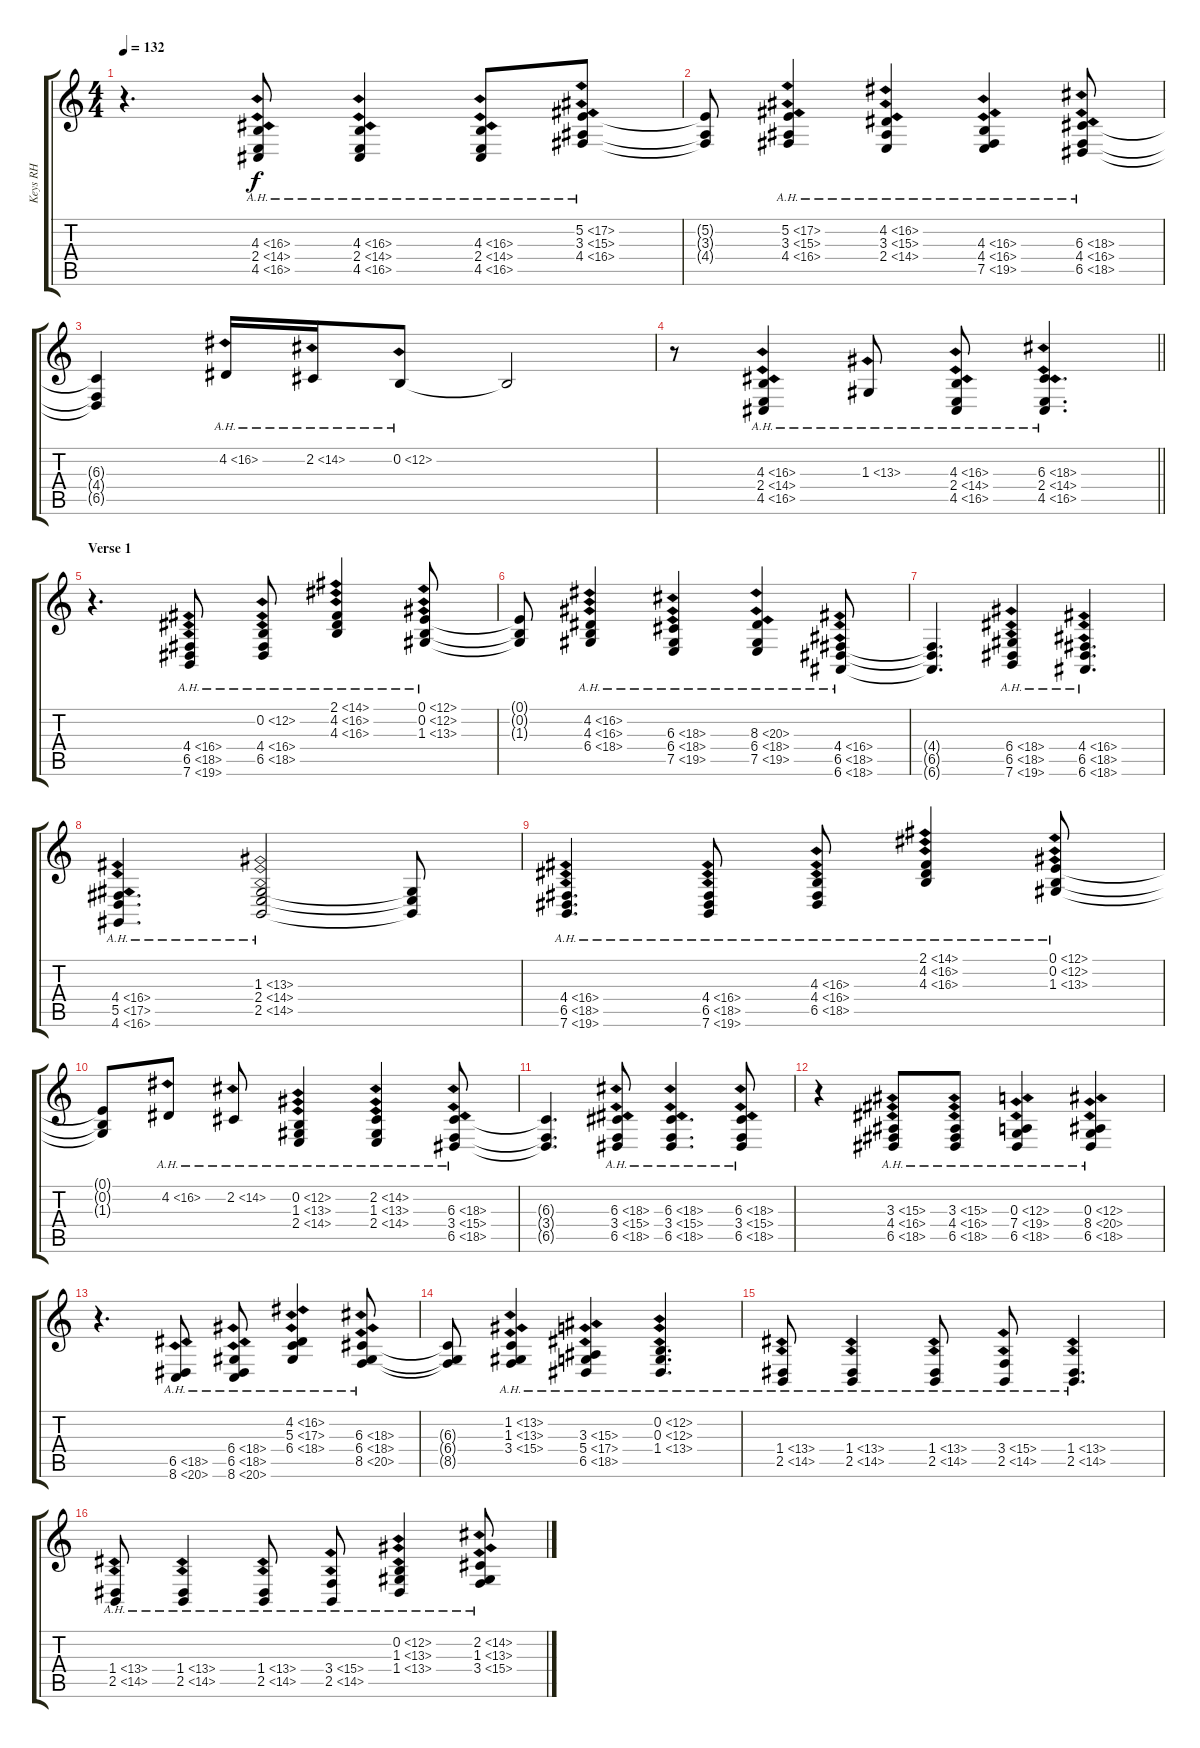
\track ("Keys RH" "Keys RH") {instrument electricpiano1}
\staff {score tabs}
\tuning (E4 B3 G3 D3 A2 E2) {hide}
\ts (4 4)
\tempo 132
\clef g2
\ks c
r.4{d dy f} (4.3{ah 12} 2.4{ah 12} 4.5{ah 12}).8 (4.3{ah 12} 2.4{ah 12} 4.5{ah 12}).4 (4.3{ah 12} 2.4{ah 12} 4.5{ah 12}).8 (5.2{ah 12} 3.3{ah 12} 4.4{ah 12}).8 |
(5.2{t} 3.3{t} 4.4{t}).8 (5.2{ah 12} 3.3{ah 12} 4.4{ah 12}).4 (4.2{ah 12} 3.3{ah 12} 2.4{ah 12}).4 (4.3{ah 12} 4.4{ah 12} 7.5{ah 12}).4 (6.3{ah 12} 4.4{ah 12} 6.5{ah 12}).8 |
(6.3{t} 4.4{t} 6.5{t}).4 4.2{ah 12}.16 2.2{ah 12}.16 0.2{ah 12}.8 0.2{t}.2 |
\barLineRight lightlight
r.8 (4.3{ah 12} 2.4{ah 12} 4.5{ah 12}).4 1.3{ah 12}.8 (4.3{ah 12} 2.4{ah 12} 4.5{ah 12}).8 (6.3{ah 12} 2.4{ah 12} 4.5{ah 12}).4{d} |
\section ("" "Verse 1")
r.4{d} (4.4{ah 12} 6.5{ah 12} 7.6{ah 12}).8 (0.2{ah 12} 4.4{ah 12} 6.5{ah 12}).8 (2.1{ah 12} 4.2{ah 12} 4.3{ah 12}).4 (0.1{ah 12} 0.2{ah 12} 1.3{ah 12}).8 |
(0.1{t} 0.2{t} 1.3{t}).8 (4.2{ah 12} 4.3{ah 12} 6.4{ah 12}).4 (6.3{ah 12} 6.4{ah 12} 7.5{ah 12}).4 (8.3{ah 12} 6.4{ah 12} 7.5{ah 12}).4 (4.4{ah 12} 6.5{ah 12} 6.6{ah 12}).8 |
(4.4{t} 6.5{t} 6.6{t}).4{d} (6.4{ah 12} 6.5{ah 12} 7.6{ah 12}).4 (4.4{ah 12} 6.5{ah 12} 6.6{ah 12}).4{d} |
(4.4{ah 12} 5.5{ah 12} 4.6{ah 12}).4{d} (1.3{ah 12} 2.4{ah 12} 2.5{ah 12}).2 (1.3{t} 2.4{t} 2.5{t}).8 |
(4.4{ah 12} 6.5{ah 12} 7.6{ah 12}).4{d} (4.4{ah 12} 6.5{ah 12} 7.6{ah 12}).8 (4.3{ah 12} 4.4{ah 12} 6.5{ah 12}).8 (2.1{ah 12} 4.2{ah 12} 4.3{ah 12}).4 (0.1{ah 12} 0.2{ah 12} 1.3{ah 12}).8 |
(0.1{t} 0.2{t} 1.3{t}).8 4.2{ah 12}.8 2.2{ah 12}.8 (0.2{ah 12} 1.3{ah 12} 2.4{ah 12}).4 (2.2{ah 12} 1.3{ah 12} 2.4{ah 12}).4 (6.3{ah 12} 3.4{ah 12} 6.5{ah 12}).8 |
(6.3{t} 3.4{t} 6.5{t}).4{d} (6.3{ah 12} 3.4{ah 12} 6.5{ah 12}).8 (6.3{ah 12} 3.4{ah 12} 6.5{ah 12}).4{d} (6.3{ah 12} 3.4{ah 12} 6.5{ah 12}).8 |
r.4 (3.3{ah 12} 4.4{ah 12} 6.5{ah 12}).8 (3.3{ah 12} 4.4{ah 12} 6.5{ah 12}).8 (0.3{ah 12} 7.4{ah 12} 6.5{ah 12}).4 (0.3{ah 12} 8.4{ah 12} 6.5{ah 12}).4 |
r.4{d} (6.5{ah 12} 8.6{ah 12}).8 (6.4{ah 12} 6.5{ah 12} 8.6{ah 12}).8 (4.2{ah 12} 5.3{ah 12} 6.4{ah 12}).4 (6.3{ah 12} 6.4{ah 12} 8.5{ah 12}).8 |
(6.3{t} 6.4{t} 8.5{t}).8 (1.2{ah 12} 1.3{ah 12} 3.4{ah 12}).4 (3.3{ah 12} 5.4{ah 12} 6.5{ah 12}).4 (0.2{ah 12} 0.3{ah 12} 1.4{ah 12}).4{d} |
(1.4{ah 12} 2.5{ah 12}).8 (1.4{ah 12} 2.5{ah 12}).4 (1.4{ah 12} 2.5{ah 12}).8 (3.4{ah 12} 2.5{ah 12}).8 (1.4{ah 12} 2.5{ah 12}).4{d} |
(1.4{ah 12} 2.5{ah 12}).8 (1.4{ah 12} 2.5{ah 12}).4 (1.4{ah 12} 2.5{ah 12}).8 (3.4{ah 12} 2.5{ah 12}).8 (0.2{ah 12} 1.3{ah 12} 1.4{ah 12}).4 (2.2{ah 12} 1.3{ah 12} 3.4{ah 12}).8
